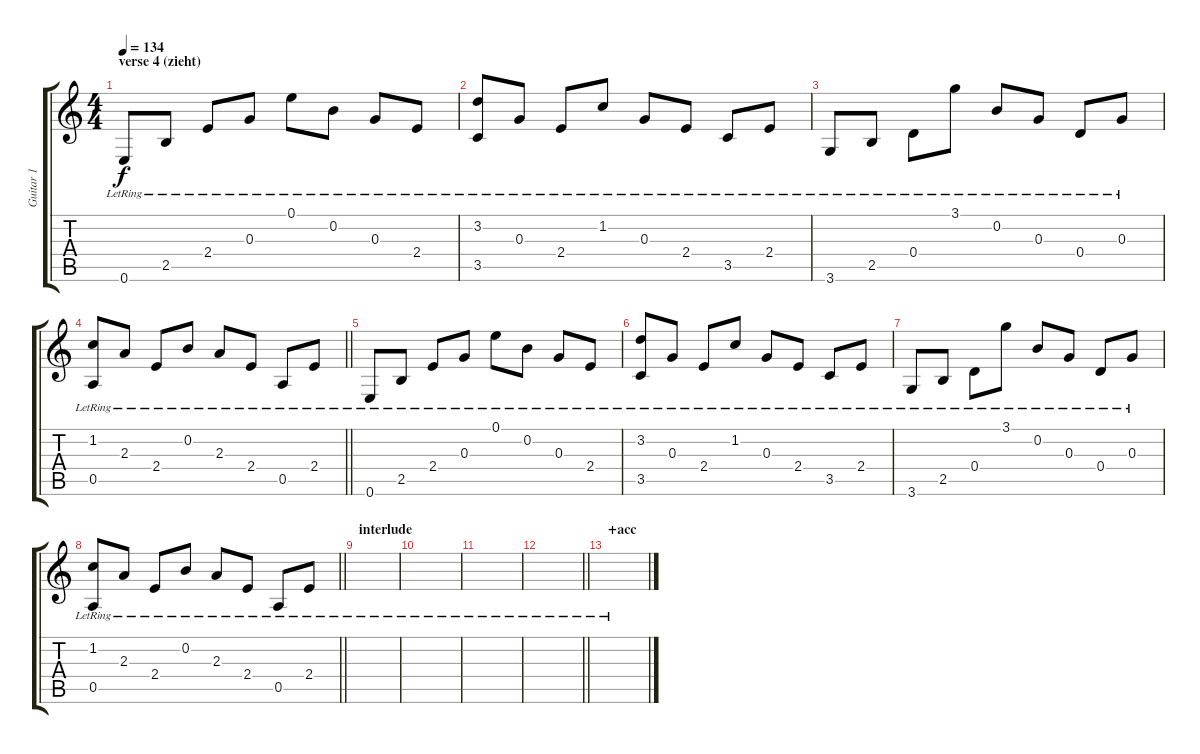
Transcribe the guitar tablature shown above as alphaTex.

\track ("Guitar 1" "Guitar 1") {instrument acousticguitarsteel}
\staff {score tabs}
\tuning (E4 B3 G3 D3 A2 E2) {hide}
\ts (4 4)
\section ("" "verse 4 (zieht)")
\tempo 134
\clef g2
\ks c
0.6{lr}.8{dy f} 2.5{lr}.8 2.4{lr}.8 0.3{lr}.8 0.1{lr}.8 0.2{lr}.8 0.3{lr}.8 2.4{lr}.8 |
(3.2{lr} 3.5{lr}).8 0.3{lr}.8 2.4{lr}.8 1.2{lr}.8 0.3{lr}.8 2.4{lr}.8 3.5{lr}.8 2.4{lr}.8 |
3.6{lr}.8 2.5{lr}.8 0.4{lr}.8 3.1{lr}.8 0.2{lr}.8 0.3{lr}.8 0.4{lr}.8 0.3{lr}.8 |
\barLineRight lightlight
(1.2{lr} 0.5{lr}).8 2.3{lr}.8 2.4{lr}.8 0.2{lr}.8 2.3{lr}.8 2.4{lr}.8 0.5{lr}.8 2.4{lr}.8 |
0.6{lr}.8 2.5{lr}.8 2.4{lr}.8 0.3{lr}.8 0.1{lr}.8 0.2{lr}.8 0.3{lr}.8 2.4{lr}.8 |
(3.2{lr} 3.5{lr}).8 0.3{lr}.8 2.4{lr}.8 1.2{lr}.8 0.3{lr}.8 2.4{lr}.8 3.5{lr}.8 2.4{lr}.8 |
3.6{lr}.8 2.5{lr}.8 0.4{lr}.8 3.1{lr}.8 0.2{lr}.8 0.3{lr}.8 0.4{lr}.8 0.3{lr}.8 |
\barLineRight lightlight
(1.2{lr} 0.5{lr}).8 2.3{lr}.8 2.4{lr}.8 0.2{lr}.8 2.3{lr}.8 2.4{lr}.8 0.5{lr}.8 2.4{lr}.8 |
\section ("" "interlude")
|
|
|
\barLineRight lightlight
|
\section ("" "+acc")
